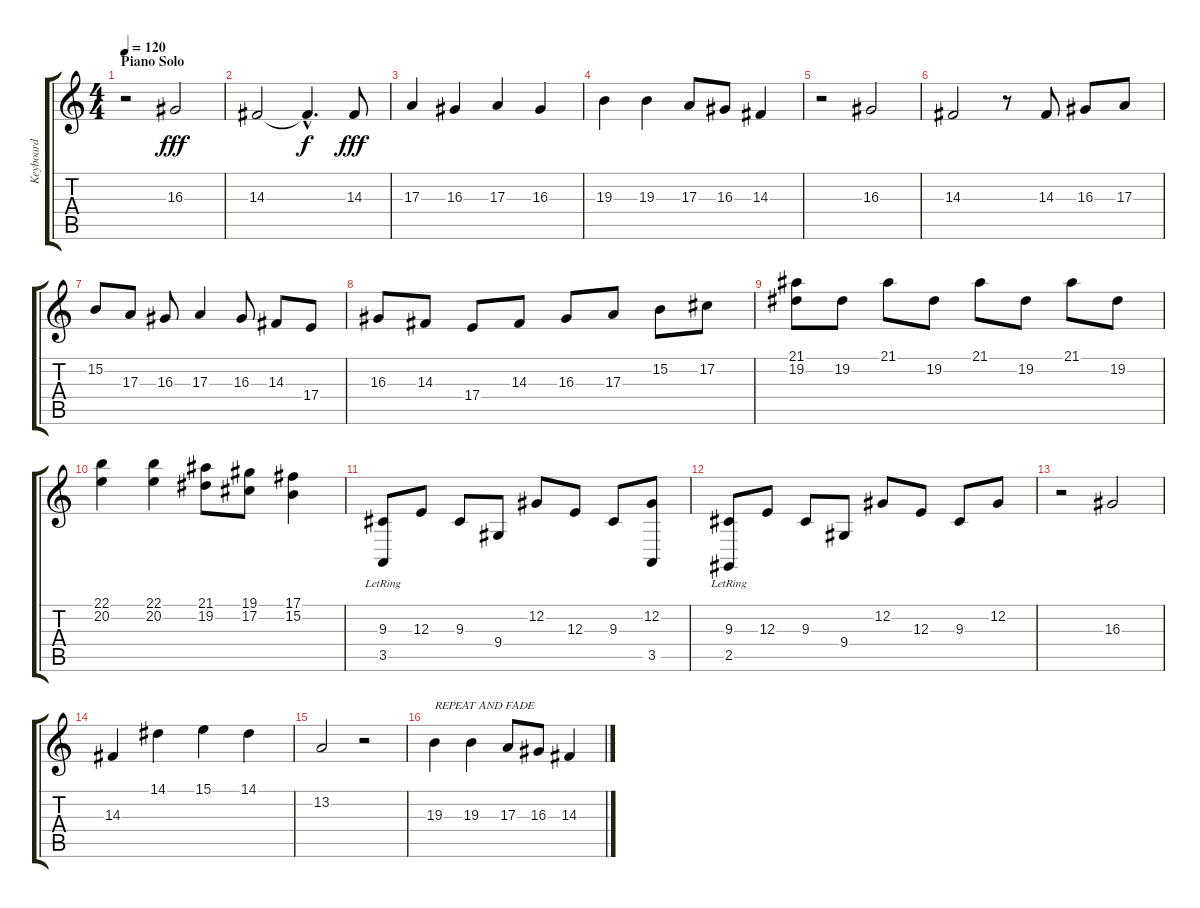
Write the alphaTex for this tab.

\track ("Keyboard" "Keyboard") {instrument brightacousticpiano}
\staff {score tabs}
\tuning (Db4 Ab3 E3 B2 Gb2 B1) {hide}
\ts (4 4)
\section ("" "Piano Solo")
\tempo 120
\clef g2
\ks c
r.2{dy f volume 16} 16.3.2{dy fff} |
14.3.2 14.3{hac t}.4{d dy f} 14.3.8{dy fff} |
17.3.4 16.3.4 17.3.4 16.3.4 |
19.3.4 19.3.4 17.3.8 16.3.8 14.3.4 |
r.2{volume 16} 16.3.2 |
14.3.2 r.8 14.3.8 16.3.8 17.3.8 |
15.2.8 17.3.8 16.3.8 17.3.4 16.3.8 14.3.8 17.4.8 |
16.3.8 14.3.8 17.4.8 14.3.8 16.3.8 17.3.8 15.2.8 17.2.8 |
(21.1 19.2).8 19.2.8 21.1.8 19.2.8 21.1.8 19.2.8 21.1.8 19.2.8 |
(22.1 20.2).4 (22.1 20.2).4 (21.1 19.2).8 (19.1 17.2).8 (17.1 15.2).4 |
(9.3 3.5{lr}).8 12.3.8 9.3.8 9.4.8 12.2.8 12.3.8 9.3.8 (12.2 3.5).8 |
(9.3 2.5{lr}).8 12.3.8 9.3.8 9.4.8 12.2.8 12.3.8 9.3.8 12.2.8 |
r.2{volume 16} 16.3.2 |
14.3.4 14.1.4 15.1.4 14.1.4 |
13.2.2 r.2 |
19.3.4{txt "REPEAT AND FADE"} 19.3.4 17.3.8 16.3.8 14.3.4
